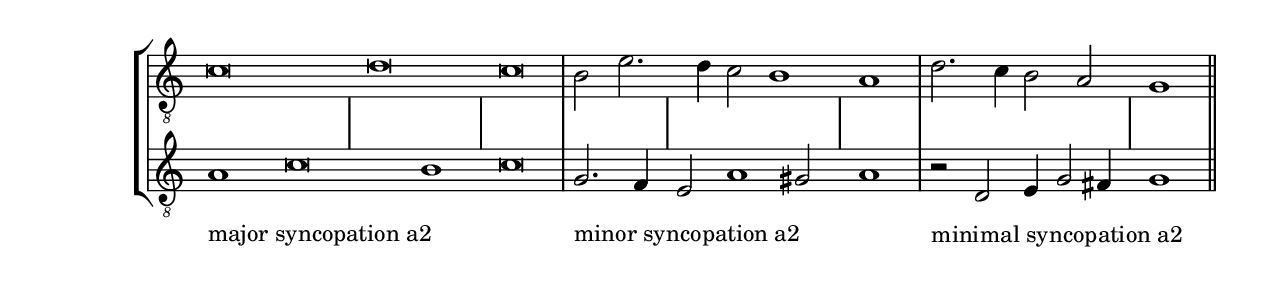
\version "2.18.2"

\header {
   % Remove default LilyPond tagline
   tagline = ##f
}

\paper {
   #(set-paper-size "letter")
}

\layout {
   \context {
      \Score
      \remove "Bar_number_engraver"
   }
}

hideBarLine = \hide Staff.BarLine
showBarLine = \undo \hide Staff.BarLine

global = {
   \override Staff.TimeSignature.stencil = ##f
   \key c \major
   \time 4/4
   \clef "treble_8"
   \hide Staff.BarLine
}

scoreAViolinI = \relative c' {
   \global
   % Music follows here.
   c\breve d  c\breve  |  \showBarLine
   b2 \hideBarLine e2. d4 c2 \bar "" b1 a1  |  \showBarLine
   d2. \hideBarLine c4 \bar "" b2 a2 g1  |  \showBarLine
}

scoreAViolinII = \relative c' {
   \global
   % Music follows here.
  a1 \bar "" c\breve \bar "" b1 << { c\breve } \\ { s1 \bar "" s1 } >> |  \showBarLine
  g2. \hideBarLine f4 e2 a1 gis2 a1  |  \showBarLine
  r2 \hideBarLine d, e4 g2 fis4 g1  |  \showBarLine  \bar "||"
}

scoreAViolinIPart = \new Staff \scoreAViolinI

scoreAViolinIIPart = \new Staff \scoreAViolinII

theWords = \new Dynamics {
   s1_\markup{\upright "major syncopation a2"} s s s s\breve
   s1_\markup{\upright "minor syncopation a2"} s s s
   s1_\markup{\upright "minimal syncopation a2"}
}

\score {
   \new StaffGroup
   <<
      \scoreAViolinIPart
      \scoreAViolinIIPart
      \theWords
   >>
   \layout { }
}
